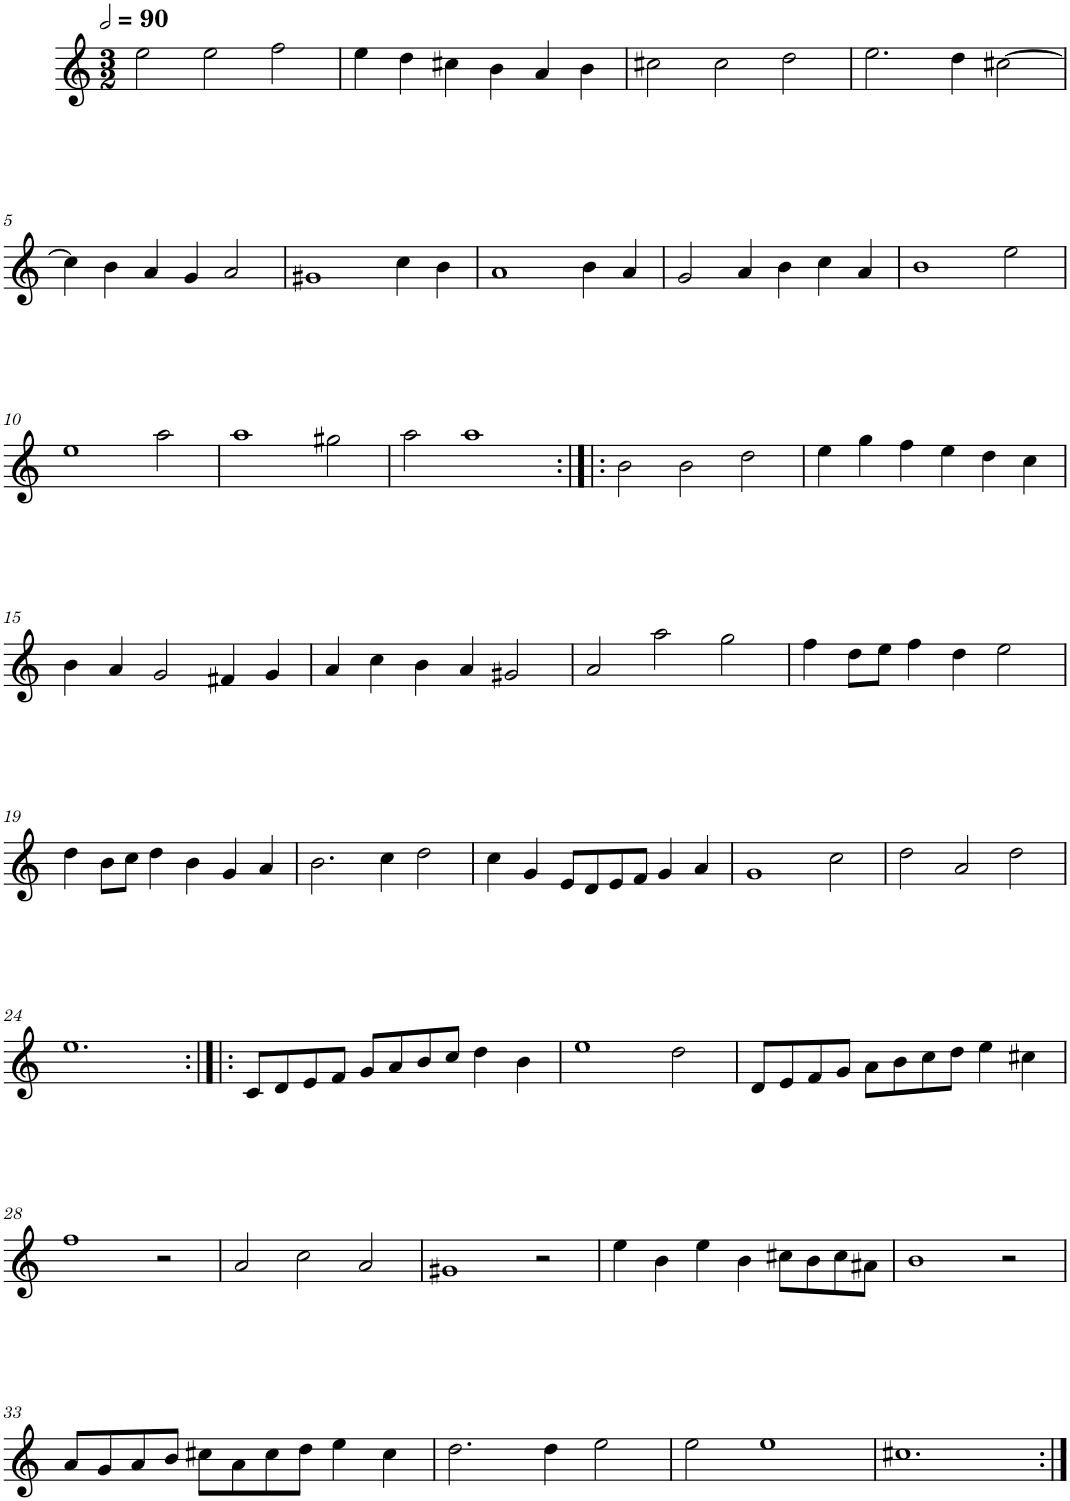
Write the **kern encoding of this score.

**kern
*part1
*staff1
*I"Cinq parties
*clefG2
*k[]
*M3/2
*MM180
=1
2ee\
2ee\
2ff\
=2
4ee\
4dd\
4cc#X\
4b\
4a/
4b\
=3
2cc#X\
2cc#\
2dd\
=4
2.ee\
4dd\
[2cc#X\
!!LO:LB:g=z
=5
4cc#\]
4b\
4a/
4g/
2a/
=6
1g#X
4cc\
4b\
=7
1a
4b\
4a/
=8
2g/
4a/
4b\
4cc\
4a/
=9
1b
2ee\
!!LO:LB:g=z
=10
1ee
2aa\
=11
1aa
2gg#X\
=12
2aa\
1aa
=13:|!|:
2b\
2b\
2dd\
=14
4ee\
4gg\
4ff\
4ee\
4dd\
4cc\
!!LO:LB:g=z
=15
4b\
4a/
2g/
4f#X/
4g/
=16
4a/
4cc\
4b\
4a/
2g#X/
=17
2a/
2aa\
2gg\
=18
4ff\
8dd\L
8ee\J
4ff\
4dd\
2ee\
!!LO:LB:g=z
=19
4dd\
8b\L
8cc\J
4dd\
4b\
4g/
4a/
=20
2.b\
4cc\
2dd\
=21
4cc\
4g/
8e/L
8d/
8e/
8f/J
4g/
4a/
=22
1g
2cc\
=23
2dd\
2a/
2dd\
!!LO:LB:g=z
=24
1.ee
=25:|!|:
8c/L
8d/
8e/
8f/J
8g/L
8a/
8b/
8cc/J
4dd\
4b\
=26
1ee
2dd\
=27
8d/L
8e/
8f/
8g/J
8a\L
8b\
8cc\
8dd\J
4ee\
4cc#X\
!!LO:LB:g=z
=28
1ff
2r
=29
2a/
2cc\
2a/
=30
1g#X
2r
=31
4ee\
4b\
4ee\
4b\
8cc#X\L
8b\
8cc#\
8a#X\J
=32
1b
2r
!!LO:LB:g=z
=33
8a/L
8g/
8a/
8b/J
8cc#X\L
8a\
8cc#\
8dd\J
4ee\
4cc#\
=34
2.dd\
4dd\
2ee\
=35
2ee\
1ee
=36
1.cc#X
=:|!
*-
